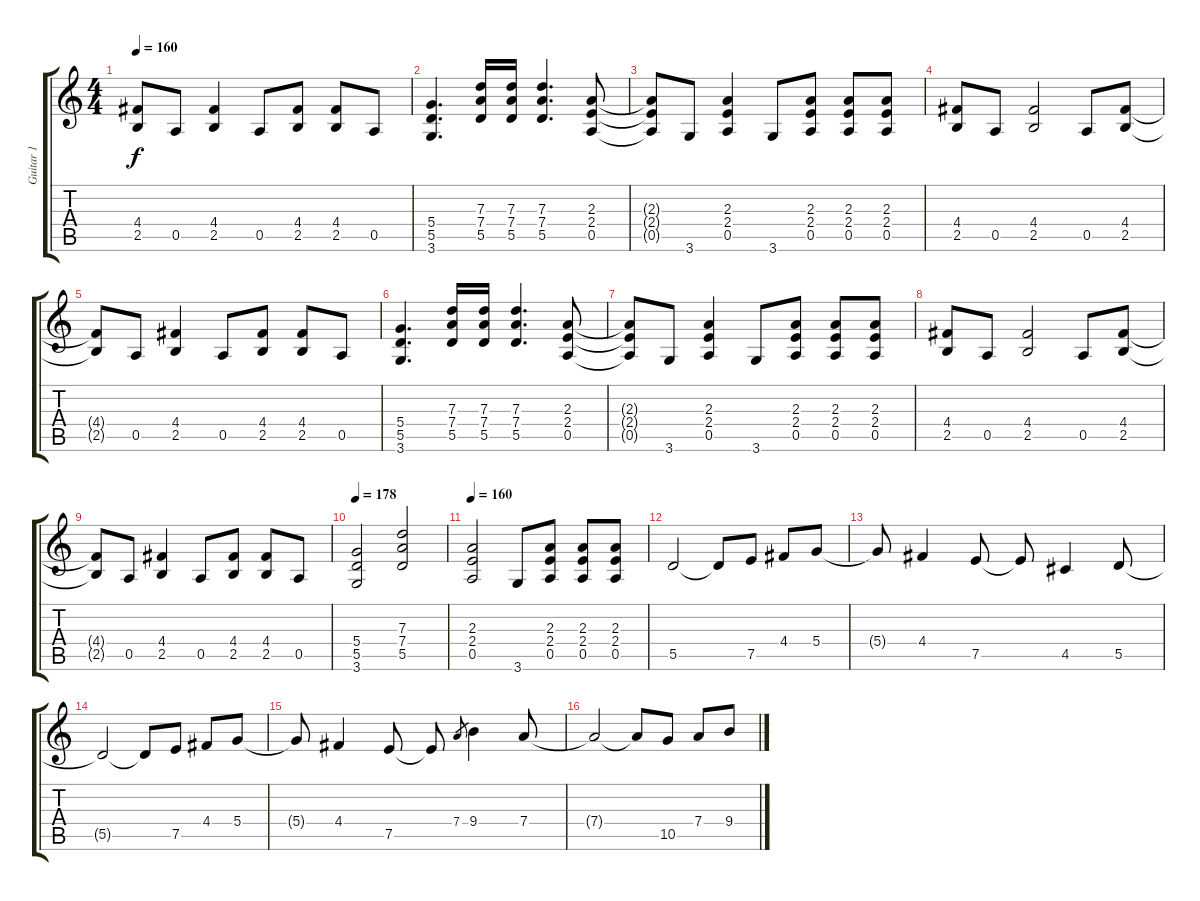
\track ("Guitar 1" "Guitar 1") {instrument distortionguitar}
\staff {score tabs}
\tuning (E4 B3 G3 D3 A2 E2) {hide}
\ts (4 4)
\tempo 160
\clef g2
\ks c
(4.4{t} 2.5{t}).8{dy f} 0.5.8 (4.4 2.5).4 0.5.8 (4.4 2.5).8 (4.4 2.5).8 0.5.8 |
(5.4 5.5 3.6).4{d} (7.3 7.4 5.5).16 (7.3 7.4 5.5).16 (7.3 7.4 5.5).4{d} (2.3 2.4 0.5).8 |
(2.3{t} 2.4{t} 0.5{t}).8 3.6.8 (2.3 2.4 0.5).4 3.6.8 (2.3 2.4 0.5).8 (2.3 2.4 0.5).8 (2.3 2.4 0.5).8 |
(4.4 2.5).8 0.5.8 (4.4 2.5).2 0.5.8 (4.4 2.5).8 |
(4.4{t} 2.5{t}).8 0.5.8 (4.4 2.5).4 0.5.8 (4.4 2.5).8 (4.4 2.5).8 0.5.8 |
(5.4 5.5 3.6).4{d} (7.3 7.4 5.5).16 (7.3 7.4 5.5).16 (7.3 7.4 5.5).4{d} (2.3 2.4 0.5).8 |
(2.3{t} 2.4{t} 0.5{t}).8 3.6.8 (2.3 2.4 0.5).4 3.6.8 (2.3 2.4 0.5).8 (2.3 2.4 0.5).8 (2.3 2.4 0.5).8 |
(4.4 2.5).8 0.5.8 (4.4 2.5).2 0.5.8 (4.4 2.5).8 |
(4.4{t} 2.5{t}).8 0.5.8 (4.4 2.5).4 0.5.8 (4.4 2.5).8 (4.4 2.5).8 0.5.8 |
\tempo 178
(5.4 5.5 3.6).2 (7.3 7.4 5.5).2 |
\tempo 160
(2.3 2.4 0.5).2 3.6.8 (2.3 2.4 0.5).8 (2.3 2.4 0.5).8 (2.3 2.4 0.5).8 |
5.5.2{volume 15} 5.5{t}.8 7.5.8 4.4.8 5.4.8 |
5.4{t}.8 4.4.4 7.5.8 7.5{t}.8 4.5.4 5.5.8 |
5.5{t}.2 5.5{t}.8 7.5.8 4.4.8 5.4.8 |
5.4{t}.8 4.4.4 7.5.8 7.5{t}.8 7.4.8{gr} 9.4.4 7.4.8 |
7.4{t}.2 7.4{t}.8 10.5.8 7.4.8 9.4.8
